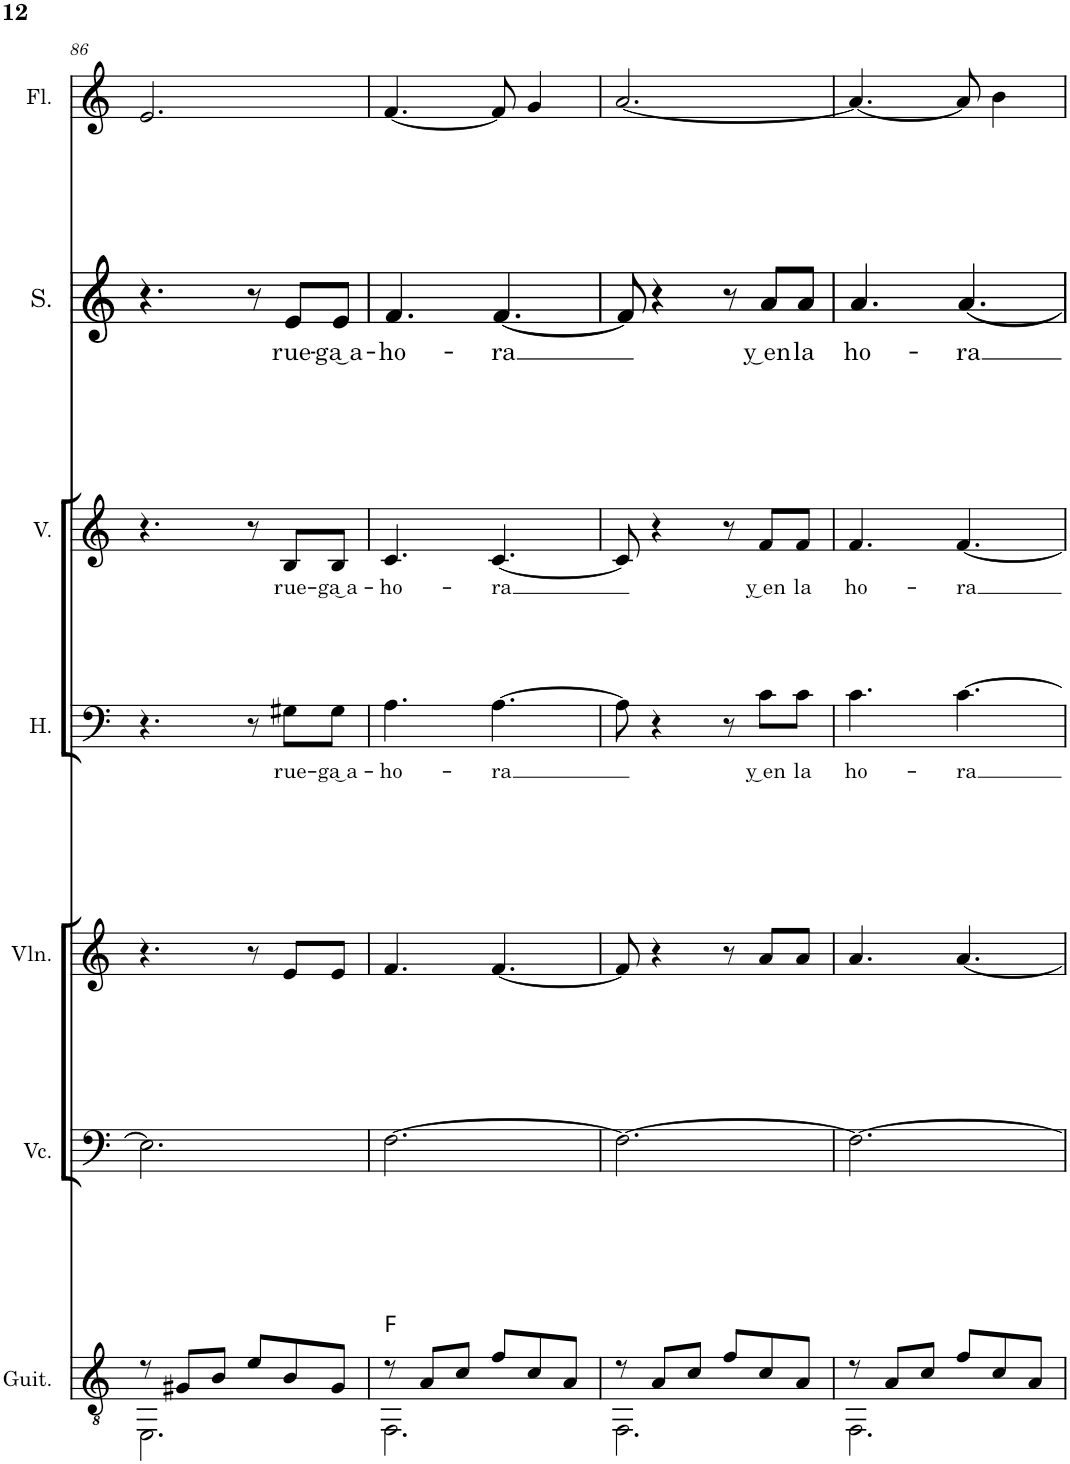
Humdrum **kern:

**kern	**harte	**kern	**kern	**kern	**text	**kern	**text	**kern	**text	**kern
*part7	*part7	*part6	*part5	*part4	*part4	*part3	*part3	*part2	*part2	*part1
*staff7	*	*staff6	*staff5	*staff4	*staff4	*staff3	*staff3	*staff2	*staff2	*staff1
*I"Guitarra	*	*I"Violonchelo	*I"Violín	*I"Hombres	*	*I"Mujeres	*	*I"Solista	*	*I"Flauta
*I'Guit.	*	*I'Vc.	*I'Vln.	*I'H.	*	*	*	*I'S.	*	*I'Fl.
!!LO:PB:g=z
*clefGv2	*	*clefF4	*clefG2	*clefF4	*	*clefG2	*	*clefG2	*	*clefG2
*k[]	*	*k[]	*k[]	*k[]	*	*k[]	*	*k[]	*	*k[]
*M6/8	*	*M6/8	*M6/8	*M6/8	*	*M6/8	*	*M6/8	*	*M6/8
=86	=86	=86	=86	=86	=86	=86	=86	=86	=86	=86
*^	*	*	*	*	*	*	*	*	*	*
8r	2.EE\	.	2.E\]	4.r	4.r	.	4.r	.	4.r	.	2.e/
8G#X/L	.	.	.	.	.	.	.	.	.	.	.
8B/J	.	.	.	.	.	.	.	.	.	.	.
8e/L	.	.	.	8r	8r	.	8r	.	8r	.	.
!	!	!	!	!	!	!LO:LY:b	!	!LO:LY:b	!	!LO:LY:b	!
8B/	.	.	.	8e/L	8G#X\L	rue-	8B/L	rue-	8e/L	rue-	.
!	!	!	!	!	!	!LO:LY:b	!	!LO:LY:b	!	!LO:LY:b	!
8G#/J	.	.	.	8e/J	8G#\J	-ga͜ a-	8B/J	-ga͜ a-	8e/J	-ga͜ a-	.
=87	=87	=87	=87	=87	=87	=87	=87	=87	=87	=87	=87
!	!	!	!	!	!	!LO:LY:b	!	!LO:LY:b	!	!LO:LY:b	!
8r	2.FF\	F:maj	[2.F\	4.f/	4.A\	-ho-	4.c/	-ho-	4.f/	-ho-	[4.f/
8A/L	.	.	.	.	.	.	.	.	.	.	.
8c/J	.	.	.	.	.	.	.	.	.	.	.
!	!	!	!	!	!	!LO:LY:b	!	!LO:LY:b	!	!LO:LY:b	!
8f/L	.	.	.	[4.f/	[4.A\	-ra	[4.c/	-ra	[4.f/	-ra	8f/]
8c/	.	.	.	.	.	.	.	.	.	.	4g/
8A/J	.	.	.	.	.	.	.	.	.	.	.
=88	=88	=88	=88	=88	=88	=88	=88	=88	=88	=88	=88
8r	2.FF\	.	2.F\_	8f/]	8A\]	.	8c/]	.	8f/]	.	[2.a/
8A/L	.	.	.	4r	4r	.	4r	.	4r	.	.
8c/J	.	.	.	.	.	.	.	.	.	.	.
8f/L	.	.	.	8r	8r	.	8r	.	8r	.	.
!	!	!	!	!	!	!LO:LY:b	!	!LO:LY:b	!	!LO:LY:b	!
8c/	.	.	.	8a/L	8c\L	y͜ en	8f/L	y͜ en	8a/L	y͜ en	.
!	!	!	!	!	!	!LO:LY:b	!	!LO:LY:b	!	!LO:LY:b	!
8A/J	.	.	.	8a/J	8c\J	la	8f/J	la	8a/J	la	.
=89	=89	=89	=89	=89	=89	=89	=89	=89	=89	=89	=89
!	!	!	!	!	!	!LO:LY:b	!	!LO:LY:b	!	!LO:LY:b	!
8r	2.FF\	.	2.F\_	4.a/	4.c\	ho-	4.f/	ho-	4.a/	ho-	4.a/_
8A/L	.	.	.	.	.	.	.	.	.	.	.
8c/J	.	.	.	.	.	.	.	.	.	.	.
!	!	!	!	!	!	!LO:LY:b	!	!LO:LY:b	!	!LO:LY:b	!
8f/L	.	.	.	[4.a/	[4.c\	-ra	[4.f/	-ra	[4.a/	-ra	8a/]
8c/	.	.	.	.	.	.	.	.	.	.	4b\
8A/J	.	.	.	.	.	.	.	.	.	.	.
*v	*v	*	*	*	*	*	*	*	*	*	*
=	=	=	=	=	=	=	=	=	=	=
*-	*-	*-	*-	*-	*-	*-	*-	*-	*-	*-
